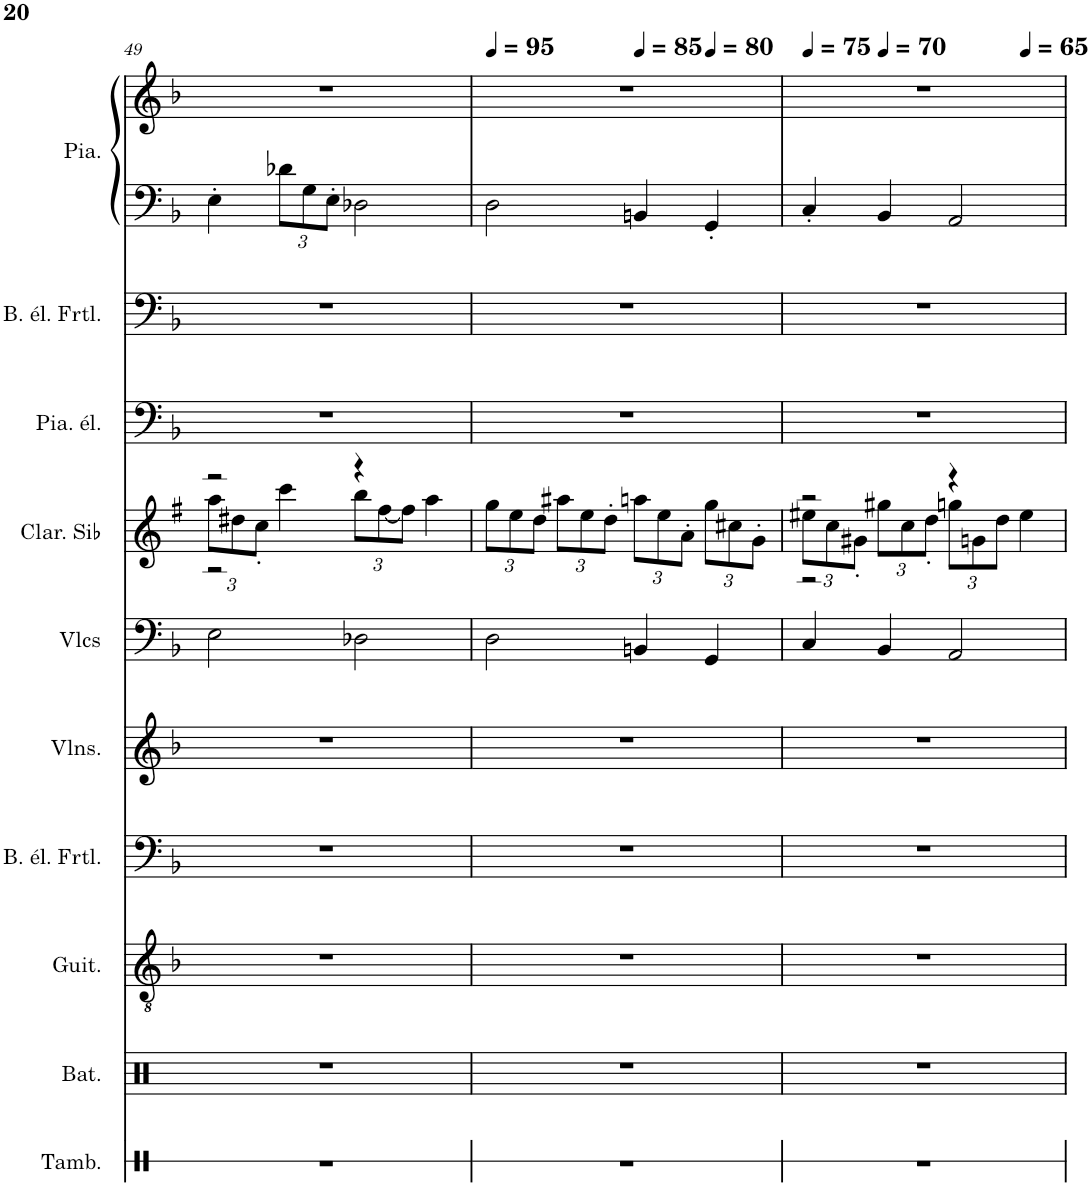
**kern	**kern	**kern	**kern	**kern	**kern	**kern	**kern	**kern	**kern	**kern
*part10	*part9	*part8	*part7	*part6	*part5	*part4	*part3	*part2	*part1	*part1
*staff11	*staff10	*staff9	*staff8	*staff7	*staff6	*staff5	*staff4	*staff3	*staff2	*staff1
*I"Tambourin, PERC	*I"Batterie, DRUMS	*I"Guitare acoustique, JAZ GTR	*I"Basse électrique fretless, FR BASS b	*I"Violons, Hi String	*I"Violoncelles, STRINGS	*I"Clarinette en Sib	*I"Piano électrique, E PIANO2	*I"Basse électrique fretless, FR BASS	*I"Piano, PIANO1	*
*I'Tamb.	*I'Bat.	*I'Guit.	*I'B. él. Frtl.	*I'Vlns.	*I'Vlcs	*I'Clar. Sib	*I'Pia. él.	*I'B. él. Frtl.	*I'Pia.	*
!!LO:PB:g=z
*clefX	*clefX	*clefGv2	*clefF4	*clefG2	*clefF4	*clefG2	*clefF4	*clefF4	*clefF4	*clefG2
*	*	*	*Trd7c12	*	*	*Trd1c2	*	*Trd7c12	*	*
*k[]	*k[]	*k[b-]	*k[b-]	*k[b-]	*k[b-]	*k[f#]	*k[b-]	*k[b-]	*k[b-]	*k[b-]
*M4/4	*M4/4	*M4/4	*M4/4	*M4/4	*M4/4	*M4/4	*M4/4	*M4/4	*M4/4	*M4/4
=49	=49	=49	=49	=49	=49	=49	=49	=49	=49	=49
*	*	*	*	*	*	*^	*	*	*	*
*	*	*	*	*	*	*	*Xbrackettup	*	*	*	*
*	*	*	*	*	*	*	*^	*	*	*	*
1r	1r	1r	1r	1r	2E\	2r	12aa\L	2r	1r	1r	4E'\	1r
.	.	.	.	.	.	.	12dd#X\	.	.	.	.	.
.	.	.	.	.	.	.	12cc'\J	.	.	.	.	.
*	*	*	*	*	*	*	*	*	*	*	*Xbrackettup	*
.	.	.	.	.	.	.	4ccc\	.	.	.	12d-X\L	.
.	.	.	.	.	.	.	.	.	.	.	12G\	.
.	.	.	.	.	.	.	.	.	.	.	12E'\J	.
.	.	.	.	.	2D-X\	4r	12bb\L	2ryy	.	.	2D-X\	.
.	.	.	.	.	.	.	[12ff#\	.	.	.	.	.
.	.	.	.	.	.	.	12ff#\J]	.	.	.	.	.
.	.	.	.	.	.	4aa\	4ryy	.	.	.	.	.
*	*	*	*	*	*	*v	*v	*v	*	*	*	*
=50	=50	=50	=50	=50	=50	=50	=50	=50	=50	=50
*	*	*	*	*	*	*	*	*	*	*MM95
1r	1r	1r	1r	1r	2D\	12gg\L	1r	1r	2D\	1r
.	.	.	.	.	.	12ee\	.	.	.	.
.	.	.	.	.	.	12dd\J	.	.	.	.
.	.	.	.	.	.	12aa#X\L	.	.	.	.
.	.	.	.	.	.	12ee\	.	.	.	.
.	.	.	.	.	.	12dd'\J	.	.	.	.
*	*	*	*	*	*	*	*	*	*	*MM85
.	.	.	.	.	4BBn/	12aan\L	.	.	4BBn/	.
.	.	.	.	.	.	12ee\	.	.	.	.
.	.	.	.	.	.	12a'\J	.	.	.	.
*	*	*	*	*	*	*	*	*	*	*MM80
.	.	.	.	.	4GG/	12gg\L	.	.	4GG'/	.
.	.	.	.	.	.	12cc#X\	.	.	.	.
.	.	.	.	.	.	12g'\J	.	.	.	.
=51	=51	=51	=51	=51	=51	=51	=51	=51	=51	=51
*	*	*	*	*	*	*	*	*	*	*MM75
*	*	*	*	*	*	*^	*	*	*	*^
*	*	*	*	*	*	*	*^	*	*	*	*	*
1r	1r	1r	1r	1r	4C/	2r	12ee#X\L	2r	1r	1r	4C'/	1r	2.ryy
.	.	.	.	.	.	.	12cc\	.	.	.	.	.	.
.	.	.	.	.	.	.	12g#X'\J	.	.	.	.	.	.
*	*	*	*	*	*	*	*	*	*	*	*	*MM70	*
.	.	.	.	.	4BB-/	.	12gg#X\L	.	.	.	4BB-/	.	.
.	.	.	.	.	.	.	12cc\	.	.	.	.	.	.
.	.	.	.	.	.	.	12dd'\J	.	.	.	.	.	.
.	.	.	.	.	2AA/	4r	12ggn\L	2ryy	.	.	2AA/	.	.
.	.	.	.	.	.	.	12gn\	.	.	.	.	.	.
.	.	.	.	.	.	.	12dd\J	.	.	.	.	.	.
*	*	*	*	*	*	*	*	*	*	*	*	*MM65	*
.	.	.	.	.	.	4ee#\	4ryy	.	.	.	.	.	4ryy
*	*	*	*	*	*	*v	*v	*v	*	*	*	*v	*v
=	=	=	=	=	=	=	=	=	=	=
*-	*-	*-	*-	*-	*-	*-	*-	*-	*-	*-
